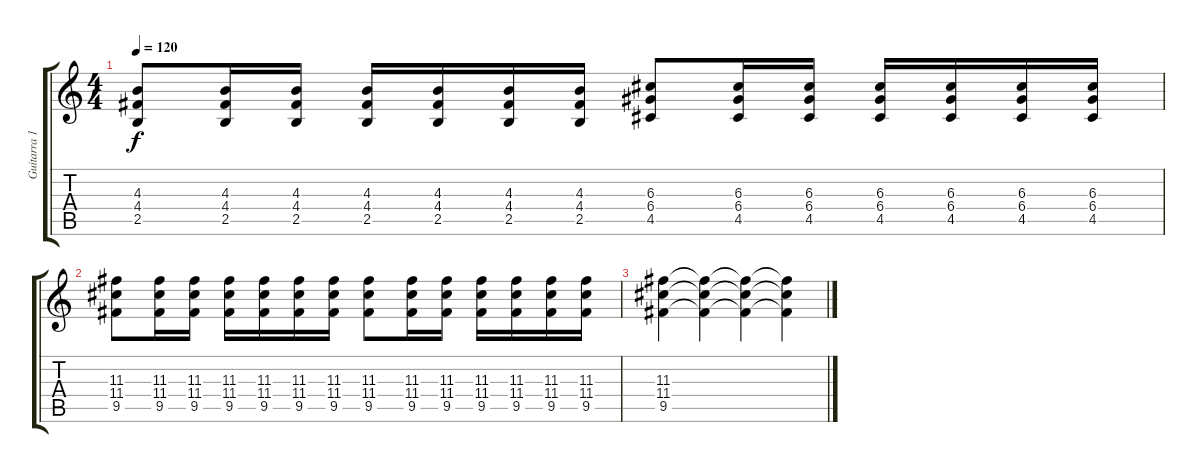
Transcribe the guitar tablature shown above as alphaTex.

\track ("Guitarra 1" "Guitarra 1") {instrument distortionguitar}
\staff {score tabs}
\tuning (E4 B3 G3 D3 A2 E2) {hide}
\ts (4 4)
\tempo 120
\clef g2
\ks c
(4.3 4.4 2.5).8{dy f} (4.3 4.4 2.5).16 (4.3 4.4 2.5).16 (4.3 4.4 2.5).16 (4.3 4.4 2.5).16 (4.3 4.4 2.5).16 (4.3 4.4 2.5).16 (6.3 6.4 4.5).8 (6.3 6.4 4.5).16 (6.3 6.4 4.5).16 (6.3 6.4 4.5).16 (6.3 6.4 4.5).16 (6.3 6.4 4.5).16 (6.3 6.4 4.5).16 |
(11.3 11.4 9.5).8 (11.3 11.4 9.5).16 (11.3 11.4 9.5).16 (11.3 11.4 9.5).16 (11.3 11.4 9.5).16 (11.3 11.4 9.5).16 (11.3 11.4 9.5).16 (11.3 11.4 9.5).8 (11.3 11.4 9.5).16 (11.3 11.4 9.5).16 (11.3 11.4 9.5).16 (11.3 11.4 9.5).16 (11.3 11.4 9.5).16 (11.3 11.4 9.5).16 |
(11.3 11.4 9.5).4 (11.3{t} 11.4{t} 9.5{t}).4 (11.3{t} 11.4{t} 9.5{t}).4 (11.3{t} 11.4{t} 9.5{t}).4
